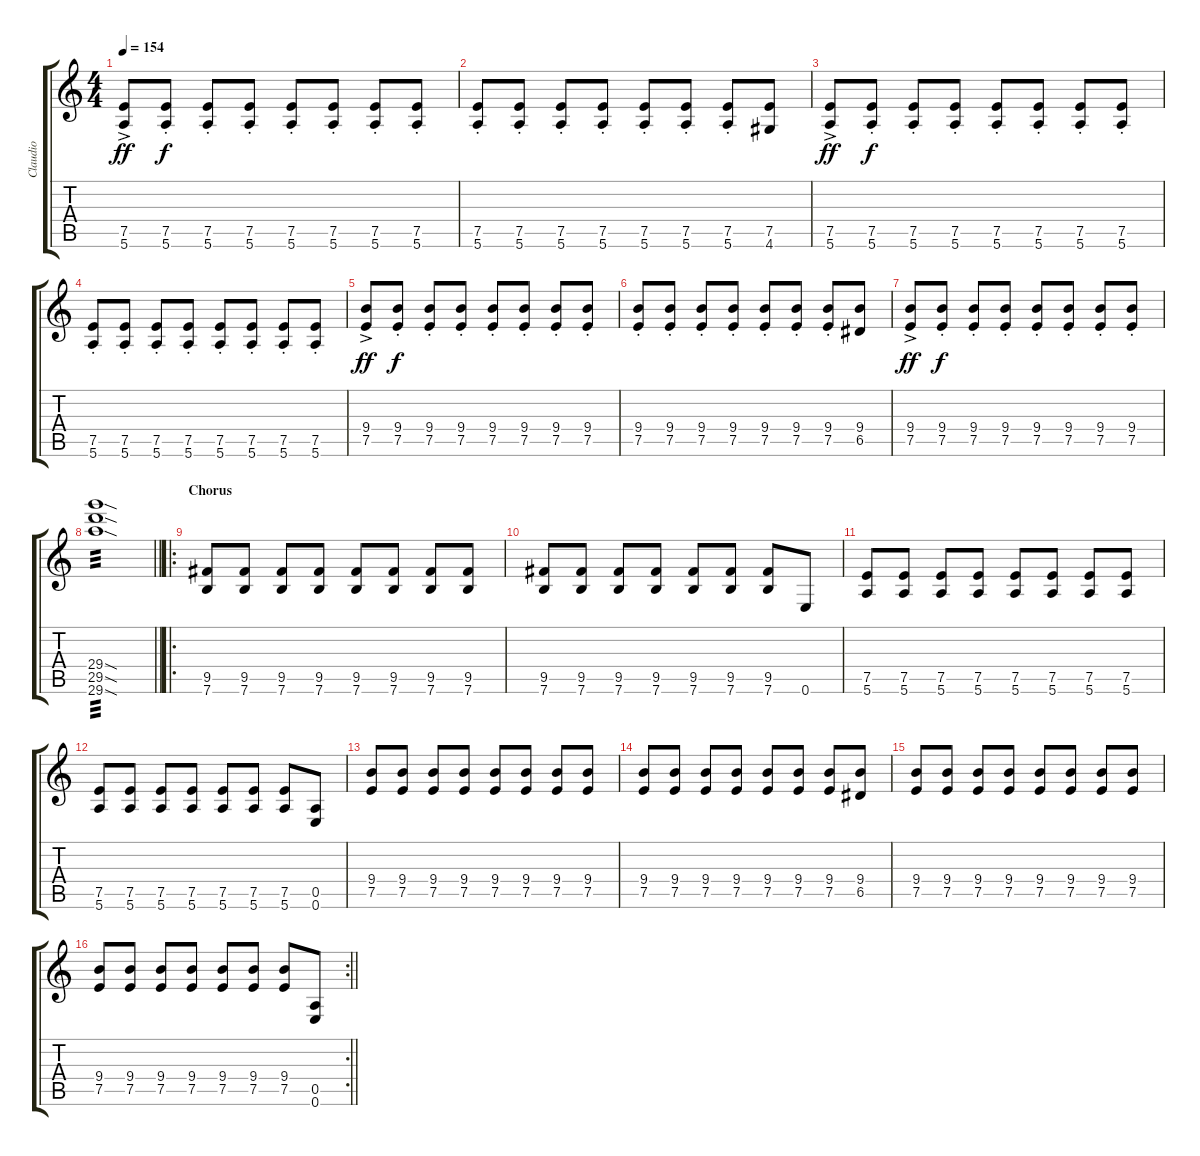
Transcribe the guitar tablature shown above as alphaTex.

\track ("Claudio" "Claudio") {instrument distortionguitar}
\staff {score tabs}
\tuning (E4 B3 G3 D3 A2 E2) {hide}
\ts (4 4)
\tempo 154
\clef g2
\ks c
(7.5{ac} 5.6{ac}).8{dy ff} (7.5{st} 5.6{st}).8{dy f} (7.5{st} 5.6{st}).8 (7.5{st} 5.6{st}).8 (7.5{st} 5.6{st}).8 (7.5{st} 5.6{st}).8 (7.5{st} 5.6{st}).8 (7.5{st} 5.6{st}).8 |
(7.5{st} 5.6{st}).8 (7.5{st} 5.6{st}).8 (7.5{st} 5.6{st}).8 (7.5{st} 5.6{st}).8 (7.5{st} 5.6{st}).8 (7.5{st} 5.6{st}).8 (7.5{st} 5.6{st}).8 (7.5 4.6).8 |
(7.5{ac} 5.6{ac}).8{dy ff} (7.5{st} 5.6{st}).8{dy f} (7.5{st} 5.6{st}).8 (7.5{st} 5.6{st}).8 (7.5{st} 5.6{st}).8 (7.5{st} 5.6{st}).8 (7.5{st} 5.6{st}).8 (7.5{st} 5.6{st}).8 |
(7.5{st} 5.6{st}).8 (7.5{st} 5.6{st}).8 (7.5{st} 5.6{st}).8 (7.5{st} 5.6{st}).8 (7.5{st} 5.6{st}).8 (7.5{st} 5.6{st}).8 (7.5{st} 5.6{st}).8 (7.5{st} 5.6{st}).8 |
(9.4{ac} 7.5{ac}).8{dy ff} (9.4{st} 7.5{st}).8{dy f} (9.4{st} 7.5{st}).8 (9.4{st} 7.5{st}).8 (9.4{st} 7.5{st}).8 (9.4{st} 7.5{st}).8 (9.4{st} 7.5{st}).8 (9.4{st} 7.5{st}).8 |
(9.4{st} 7.5{st}).8 (9.4{st} 7.5{st}).8 (9.4{st} 7.5{st}).8 (9.4{st} 7.5{st}).8 (9.4{st} 7.5{st}).8 (9.4{st} 7.5{st}).8 (9.4{st} 7.5{st}).8 (9.4 6.5).8 |
(9.4{ac} 7.5{ac}).8{dy ff} (9.4{st} 7.5{st}).8{dy f} (9.4{st} 7.5{st}).8 (9.4{st} 7.5{st}).8 (9.4{st} 7.5{st}).8 (9.4{st} 7.5{st}).8 (9.4{st} 7.5{st}).8 (9.4{st} 7.5{st}).8 |
\barLineRight lightlight
(29.4{sod} 29.5{sod} 29.6{sod}).1{tp 3} |
\ro
\section ("" "Chorus")
(9.5 7.6).8 (9.5 7.6).8 (9.5 7.6).8 (9.5 7.6).8 (9.5 7.6).8 (9.5 7.6).8 (9.5 7.6).8 (9.5 7.6).8 |
(9.5 7.6).8 (9.5 7.6).8 (9.5 7.6).8 (9.5 7.6).8 (9.5 7.6).8 (9.5 7.6).8 (9.5 7.6).8 0.6.8 |
(7.5 5.6).8 (7.5 5.6).8 (7.5 5.6).8 (7.5 5.6).8 (7.5 5.6).8 (7.5 5.6).8 (7.5 5.6).8 (7.5 5.6).8 |
(7.5 5.6).8 (7.5 5.6).8 (7.5 5.6).8 (7.5 5.6).8 (7.5 5.6).8 (7.5 5.6).8 (7.5 5.6).8 (0.5 0.6).8 |
(9.4 7.5).8 (9.4 7.5).8 (9.4 7.5).8 (9.4 7.5).8 (9.4 7.5).8 (9.4 7.5).8 (9.4 7.5).8 (9.4 7.5).8 |
(9.4 7.5).8 (9.4 7.5).8 (9.4 7.5).8 (9.4 7.5).8 (9.4 7.5).8 (9.4 7.5).8 (9.4 7.5).8 (9.4 6.5).8 |
(9.4 7.5).8 (9.4 7.5).8 (9.4 7.5).8 (9.4 7.5).8 (9.4 7.5).8 (9.4 7.5).8 (9.4 7.5).8 (9.4 7.5).8 |
\rc 2
\barLineRight lightlight
(9.4 7.5).8 (9.4 7.5).8 (9.4 7.5).8 (9.4 7.5).8 (9.4 7.5).8 (9.4 7.5).8 (9.4 7.5).8 (0.5 0.6).8
